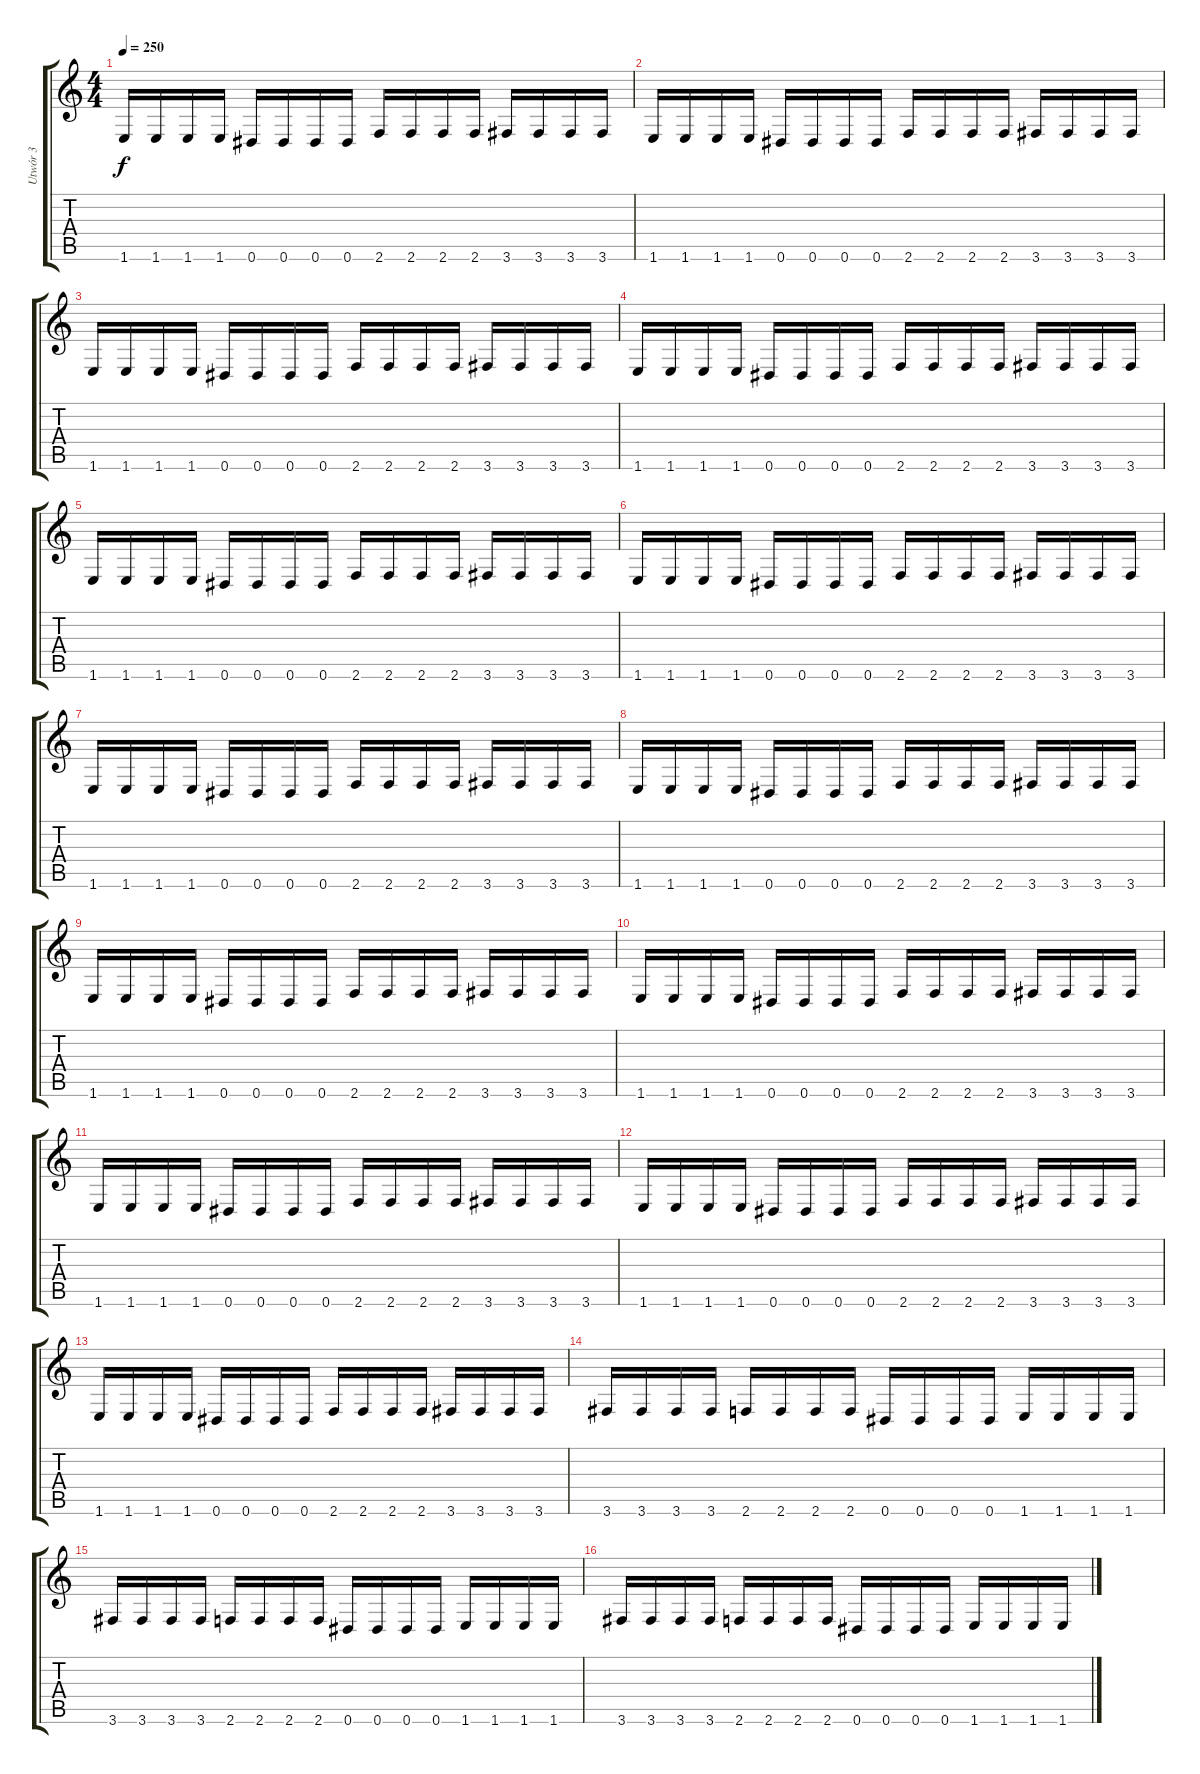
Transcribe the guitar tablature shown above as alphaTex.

\track ("Utwór 3" "Utwór 3") {instrument distortionguitar}
\staff {score tabs}
\tuning (Eb4 Bb3 Gb3 Db3 Ab2 Eb2) {hide}
\ts (4 4)
\tempo 250
\clef g2
\ks c
1.6.16{dy f} 1.6.16 1.6.16 1.6.16 0.6.16 0.6.16 0.6.16 0.6.16 2.6.16 2.6.16 2.6.16 2.6.16 3.6.16 3.6.16 3.6.16 3.6.16 |
1.6.16 1.6.16 1.6.16 1.6.16 0.6.16 0.6.16 0.6.16 0.6.16 2.6.16 2.6.16 2.6.16 2.6.16 3.6.16 3.6.16 3.6.16 3.6.16 |
1.6.16 1.6.16 1.6.16 1.6.16 0.6.16 0.6.16 0.6.16 0.6.16 2.6.16 2.6.16 2.6.16 2.6.16 3.6.16 3.6.16 3.6.16 3.6.16 |
1.6.16 1.6.16 1.6.16 1.6.16 0.6.16 0.6.16 0.6.16 0.6.16 2.6.16 2.6.16 2.6.16 2.6.16 3.6.16 3.6.16 3.6.16 3.6.16 |
1.6.16 1.6.16 1.6.16 1.6.16 0.6.16 0.6.16 0.6.16 0.6.16 2.6.16 2.6.16 2.6.16 2.6.16 3.6.16 3.6.16 3.6.16 3.6.16 |
1.6.16 1.6.16 1.6.16 1.6.16 0.6.16 0.6.16 0.6.16 0.6.16 2.6.16 2.6.16 2.6.16 2.6.16 3.6.16 3.6.16 3.6.16 3.6.16 |
1.6.16 1.6.16 1.6.16 1.6.16 0.6.16 0.6.16 0.6.16 0.6.16 2.6.16 2.6.16 2.6.16 2.6.16 3.6.16 3.6.16 3.6.16 3.6.16 |
1.6.16 1.6.16 1.6.16 1.6.16 0.6.16 0.6.16 0.6.16 0.6.16 2.6.16 2.6.16 2.6.16 2.6.16 3.6.16 3.6.16 3.6.16 3.6.16 |
1.6.16 1.6.16 1.6.16 1.6.16 0.6.16 0.6.16 0.6.16 0.6.16 2.6.16 2.6.16 2.6.16 2.6.16 3.6.16 3.6.16 3.6.16 3.6.16 |
1.6.16 1.6.16 1.6.16 1.6.16 0.6.16 0.6.16 0.6.16 0.6.16 2.6.16 2.6.16 2.6.16 2.6.16 3.6.16 3.6.16 3.6.16 3.6.16 |
1.6.16 1.6.16 1.6.16 1.6.16 0.6.16 0.6.16 0.6.16 0.6.16 2.6.16 2.6.16 2.6.16 2.6.16 3.6.16 3.6.16 3.6.16 3.6.16 |
1.6.16 1.6.16 1.6.16 1.6.16 0.6.16 0.6.16 0.6.16 0.6.16 2.6.16 2.6.16 2.6.16 2.6.16 3.6.16 3.6.16 3.6.16 3.6.16 |
1.6.16 1.6.16 1.6.16 1.6.16 0.6.16 0.6.16 0.6.16 0.6.16 2.6.16 2.6.16 2.6.16 2.6.16 3.6.16 3.6.16 3.6.16 3.6.16 |
3.6.16 3.6.16 3.6.16 3.6.16 2.6.16 2.6.16 2.6.16 2.6.16 0.6.16 0.6.16 0.6.16 0.6.16 1.6.16 1.6.16 1.6.16 1.6.16 |
3.6.16 3.6.16 3.6.16 3.6.16 2.6.16 2.6.16 2.6.16 2.6.16 0.6.16 0.6.16 0.6.16 0.6.16 1.6.16 1.6.16 1.6.16 1.6.16 |
3.6.16 3.6.16 3.6.16 3.6.16 2.6.16 2.6.16 2.6.16 2.6.16 0.6.16 0.6.16 0.6.16 0.6.16 1.6.16 1.6.16 1.6.16 1.6.16
